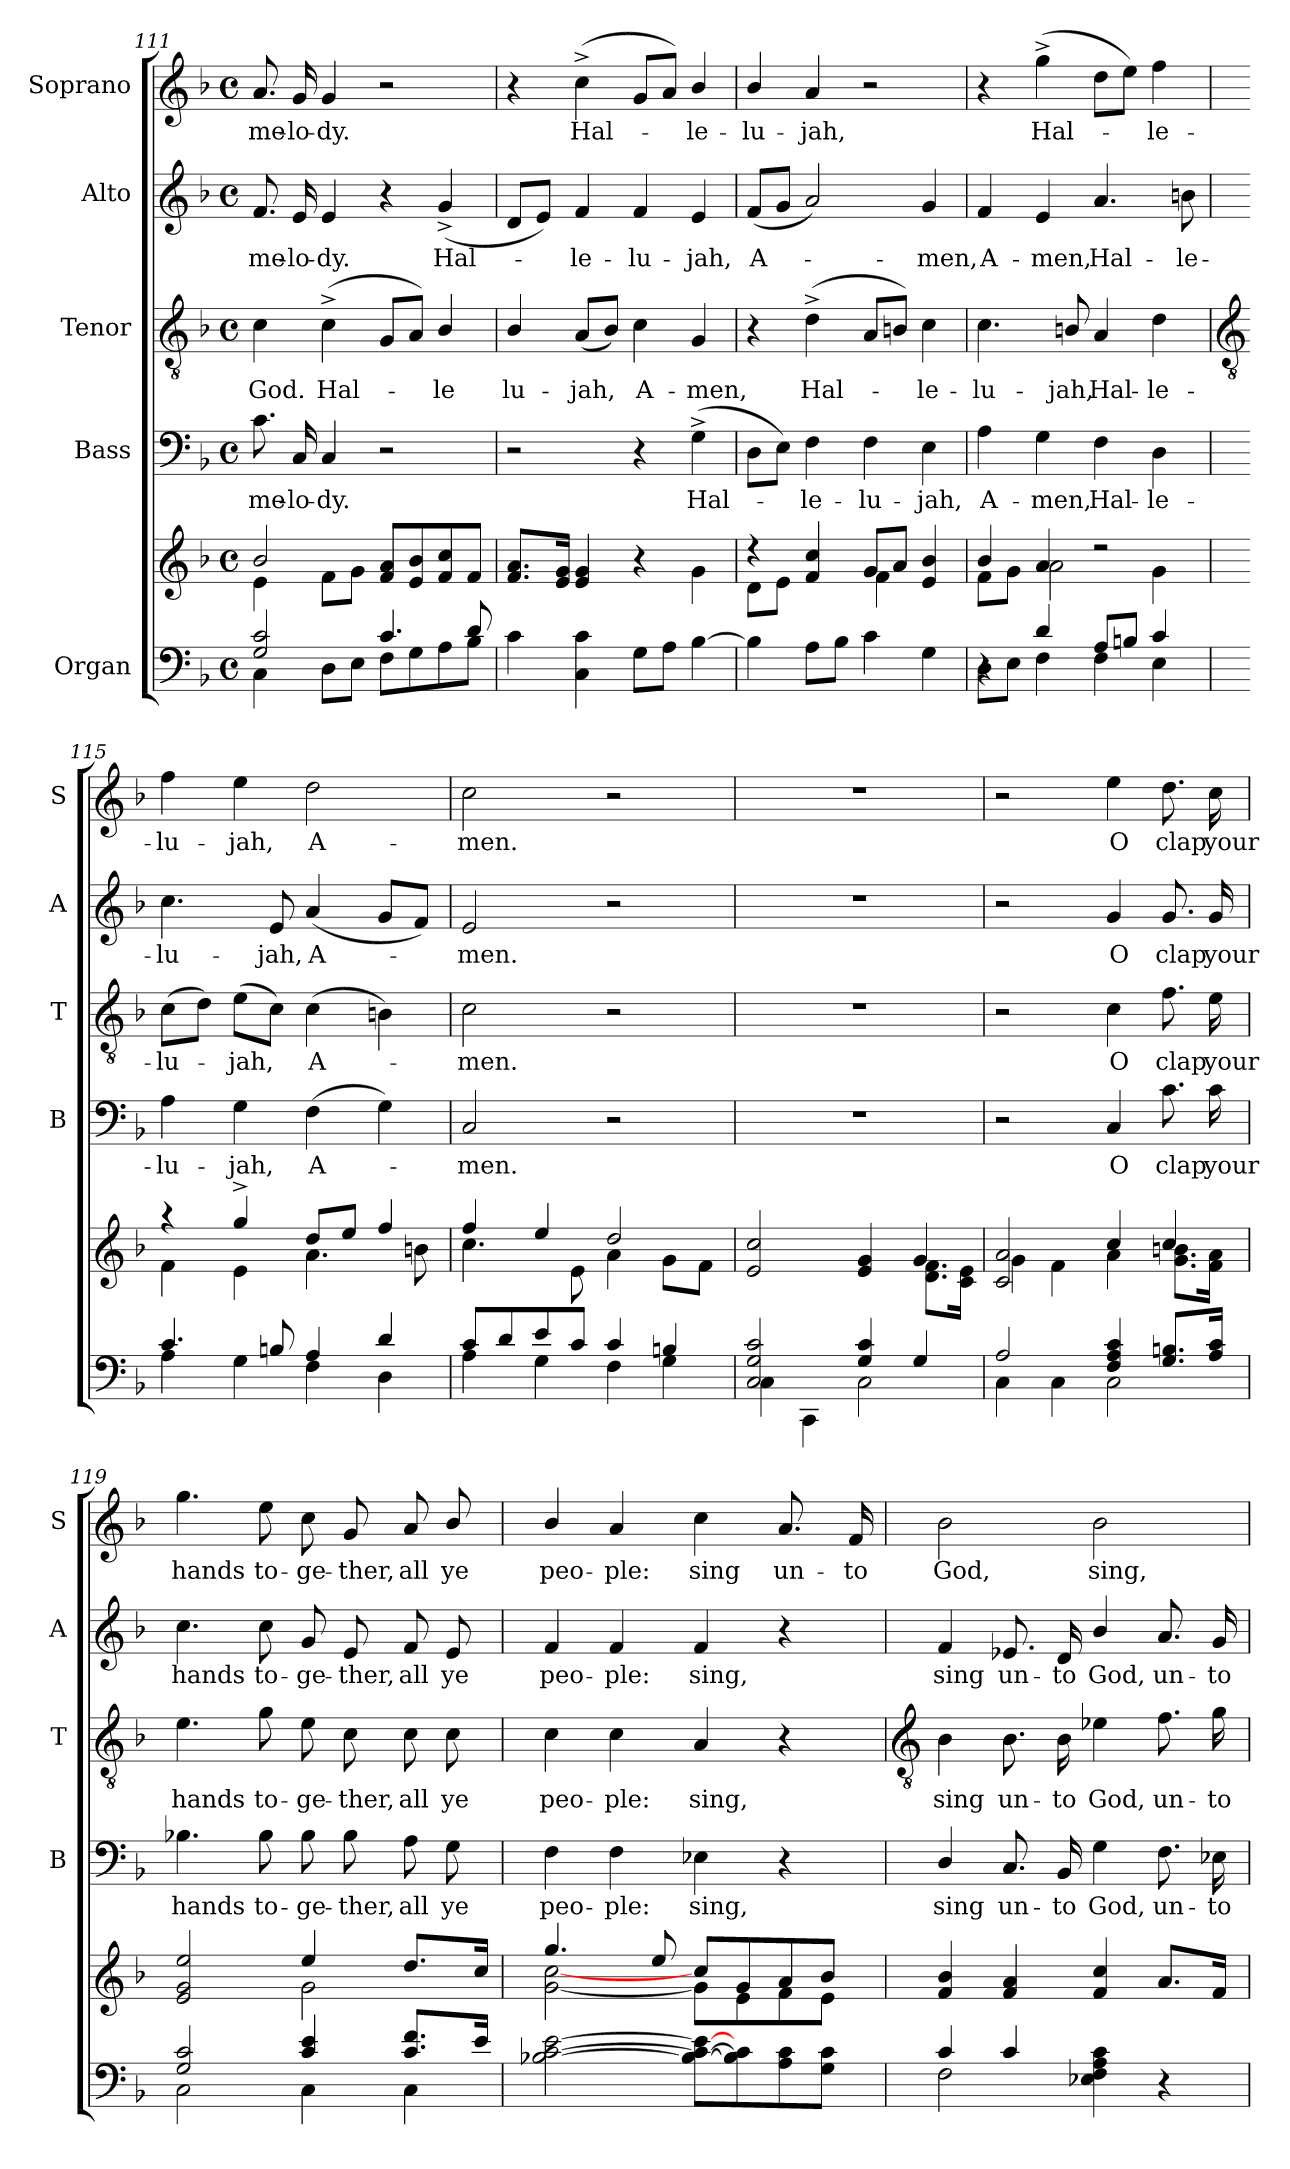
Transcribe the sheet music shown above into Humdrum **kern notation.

**kern	**kern	**kern	**text	**kern	**text	**kern	**text	**kern	**text
*part5	*part5	*part4	*part4	*part3	*part3	*part2	*part2	*part1	*part1
*staff6	*staff5	*staff4	*staff4	*staff3	*staff3	*staff2	*staff2	*staff1	*staff1
*I"Organ	*	*I"Bass	*	*I"Tenor	*	*I"Alto	*	*I"Soprano	*
*	*	*I'B	*	*I'T	*	*I'A	*	*I'S	*
!!LO:LB:g=z
*clefF4	*clefG2	*clefF4	*	*clefGv2	*	*clefG2	*	*clefG2	*
*k[b-]	*k[b-]	*k[b-]	*	*k[b-]	*	*k[b-]	*	*k[b-]	*
*F:	*F:	*F:	*	*F:	*	*F:	*	*F:	*
*M4/4	*M4/4	*M4/4	*	*M4/4	*	*M4/4	*	*M4/4	*
*met(c)	*met(c)	*met(c)	*	*met(c)	*	*met(c)	*	*met(c)	*
=111	=111	=111	=111	=111	=111	=111	=111	=111	=111
*^	*^	*	*	*	*	*	*	*	*
*	*^	*	*	*	*	*	*	*	*	*	*
!	!	!	!	!	!	!LO:LY:b	!	!LO:LY:b	!	!LO:LY:b	!	!LO:LY:b
2G/ 2c/	4C\	1ryy	2b-/	4e\	8.c	me-	4c	God.	8.f	me-	8.a	me-
!	!	!	!	!	!	!LO:LY:b	!	!	!	!LO:LY:b	!	!LO:LY:b
.	.	.	.	.	16C	-lo-	.	.	16e	-lo-	16g	-lo-
!	!	!	!	!	!	!LO:LY:b	!	!LO:LY:b	!	!LO:LY:b	!	!LO:LY:b
.	8D\L	.	.	8f\L	4C	-dy.	(<4c^	Hal-	4e	-dy.	4g	-dy.
.	8E\J	.	.	8g\J	.	.	.	.	.	.	.	.
4.c/	8F\L	.	8f/ 8a/L	2ryy	2r	.	8GL	.	4r	.	2r	.
.	8G\	.	8e/ 8b-/	.	.	.	8AJ)	.	.	.	.	.
!	!	!	!	!	!	!	!	!LO:LY:b	!	!LO:LY:b	!	!
.	8A\	.	8f/ 8cc/	.	.	.	4B-/	le	(<4g^	Hal-	.	.
8d/	8B-\J	.	8f/J	.	.	.	.	.	.	.	.	.
=112	=112	=112	=112	=112	=112	=112	=112	=112	=112	=112	=112	=112
!	!	!	!	!	!	!	!	!LO:LY:b	!	!	!	!
4c\	1ryy	1ryy	8.f/ 8.a/L	2ryy	2r	.	4B-/	lu-	8dL	.	4r	.
.	.	.	.	.	.	.	.	.	8eJ)	.	.	.
.	.	.	16e/ 16g/J	.	.	.	.	.	.	.	.	.
!	!	!	!	!	!	!	!	!LO:LY:b	!	!LO:LY:b	!	!LO:LY:b
4C\ 4c\	.	.	4e/ 4g/	.	.	.	(<8AL	-jah,	4f	le-	(<4cc^	Hal-
.	.	.	.	.	.	.	8B-J)	.	.	.	.	.
!	!	!	!	!	!	!	!	!LO:LY:b	!	!LO:LY:b	!	!
8G\L	.	.	2ryy	4r	4r	.	4c	A-	4f	-lu-	8gL	.
8A\J	.	.	.	.	.	.	.	.	.	.	8aJ)	.
!	!	!	!	!	!	!LO:LY:b	!	!LO:LY:b	!	!LO:LY:b	!	!LO:LY:b
[4B-\	.	.	.	4g\	(>4G^	Hal-	4G	-men,	4e	-jah,	4b-/	le-
=113	=113	=113	=113	=113	=113	=113	=113	=113	=113	=113	=113	=113
!	!	!	!	!	!	!	!	!	!	!LO:LY:b	!	!LO:LY:b
4B-\]	1ryy	1ryy	4r	8d\L	8DL	.	4r	.	(<8fL	A-	4b-/	-lu-
.	.	.	.	8e\J	8EJ)	.	.	.	8gJ	.	.	.
!	!	!	!	!	!	!LO:LY:b	!	!LO:LY:b	!	!	!	!LO:LY:b
8A\L	.	.	4f/ 4cc/	4ryy	4F	le-	(<4d^	Hal-	2a)	.	4a	-jah,
8B-\J	.	.	.	.	.	.	.	.	.	.	.	.
!	!	!	!	!	!	!LO:LY:b	!	!	!	!	!	!
4c\	.	.	8g/L	4f\	4F	-lu-	8AL	.	.	.	2r	.
.	.	.	8a/J	.	.	.	8BnJ)	.	.	.	.	.
!	!	!	!	!	!	!LO:LY:b	!	!LO:LY:b	!	!LO:LY:b	!	!
4G\	.	.	4e/ 4b-/	4ryy	4E	-jah,	4c	le-	4g	men,	.	.
=114	=114	=114	=114	=114	=114	=114	=114	=114	=114	=114	=114	=114
!	!	!	!	!	!	!LO:LY:b	!	!LO:LY:b	!	!LO:LY:b	!	!
4r	8D\L	1ryy	4b-/	8f\L	4A	A-	4.c	-lu-	4f	A-	4r	.
.	8E\J	.	.	8g\J	.	.	.	.	.	.	.	.
!	!	!	!	!	!	!LO:LY:b	!	!	!	!LO:LY:b	!	!LO:LY:b
4d/	4F\	.	4a/	2a\	4G	-men,	.	.	4e	-men,	(>4gg^	Hal-
!	!	!	!	!	!	!	!	!LO:LY:b	!	!	!	!
.	.	.	.	.	.	.	8Bn/	-jah,	.	.	.	.
!	!	!	!	!	!	!LO:LY:b	!	!LO:LY:b	!	!LO:LY:b	!	!
8A/L	4F\	.	2r	.	4F	Hal-	4A	Hal-	4.a	Hal-	8ddL	.
8Bn/J	.	.	.	.	.	.	.	.	.	.	8eeJ)	.
!	!	!	!	!	!	!LO:LY:b	!	!LO:LY:b	!	!	!	!LO:LY:b
4c/	4E\	.	.	4g\	4D	-le-	4d	-le-	.	.	4ff	le-
!	!	!	!	!	!	!	!	!	!	!LO:LY:b	!	!
.	.	.	.	.	.	.	.	.	8bn	-le-	.	.
!!LO:LB:g=z
=115	=115	=115	=115	=115	=115	=115	=115	=115	=115	=115	=115	=115
*	*	*	*	*	*	*	*clefGv2	*	*	*	*	*
!	!	!	!	!	!	!LO:LY:b	!	!LO:LY:b	!	!LO:LY:b	!	!LO:LY:b
4.c/	4A\	1ryy	4r	4f\	4A	-lu-	(>8cL	-lu-	4.cc	-lu-	4ff	-lu-
.	.	.	.	.	.	.	8dJ)	.	.	.	.	.
!	!	!	!	!	!	!LO:LY:b	!	!LO:LY:b	!	!	!	!LO:LY:b
.	4G\	.	4gg^/	4e\	4G	-jah,	(>8eL	jah,	.	.	4ee	-jah,
!	!	!	!	!	!	!	!	!	!	!LO:LY:b	!	!
8Bn/	.	.	.	.	.	.	8cJ)	.	8e	-jah,	.	.
!	!	!	!	!	!	!LO:LY:b	!	!LO:LY:b	!	!LO:LY:b	!	!LO:LY:b
4A/	4F\	.	8dd/L	4.a\	(>4F	A-	(>4c	A-	(<4a	A-	2dd	A-
.	.	.	8ee/J	.	.	.	.	.	.	.	.	.
4d/	4D\	.	4ff/	.	4G)	.	4Bn)	.	8gL	.	.	.
.	.	.	.	8bn\	.	.	.	.	8fJ)	.	.	.
*	*v	*v	*	*	*	*	*	*	*	*	*	*
!!LO:LB:g=z
=116	=116	=116	=116	=116	=116	=116	=116	=116	=116	=116	=116
!	!	!	!	!	!LO:LY:b	!	!LO:LY:b	!	!LO:LY:b	!	!LO:LY:b
8c/L	4A\	4ff/	4.cc\	2C	men.	2c	men.	2e	men.	2cc	-men.
8d/	.	.	.	.	.	.	.	.	.	.	.
8e/	4G\	4ee/	.	.	.	.	.	.	.	.	.
8c/J	.	.	8e\	.	.	.	.	.	.	.	.
4c/	4F\	2dd/	4a\	2r	.	2r	.	2r	.	2r	.
4Bn/	4G\	.	8g\L	.	.	.	.	.	.	.	.
.	.	.	8f\J	.	.	.	.	.	.	.	.
=117	=117	=117	=117	=117	=117	=117	=117	=117	=117	=117	=117
2C/ 2G/ 2c/	4C\	2e/ 2cc/	2.ryy	1r	.	1r	.	1r	.	1r	.
.	4CC\	.	.	.	.	.	.	.	.	.	.
4G/ 4c/	2C\	4e/ 4g/	.	.	.	.	.	.	.	.	.
4G/	.	4g/	8.d\ 8.f\L	.	.	.	.	.	.	.	.
.	.	.	16c\ 16e\J	.	.	.	.	.	.	.	.
=118	=118	=118	=118	=118	=118	=118	=118	=118	=118	=118	=118
2A/	4C\	2c/ 2a/	4g\	2r	.	2r	.	2r	.	2r	.
.	4C\	.	4f\	.	.	.	.	.	.	.	.
!	!	!	!	!	!LO:LY:b	!	!LO:LY:b	!	!LO:LY:b	!	!LO:LY:b
4F/ 4A/ 4c/	2C\	4cc/	4a\	4C	O	4c	O	4g	O	4ee	O
!	!	!	!	!	!LO:LY:b	!	!LO:LY:b	!	!LO:LY:b	!	!LO:LY:b
8.G/ 8.Bn/L	.	4cc/	8.g\ 8.bn\L	8.c	clap	8.f	clap	8.g	clap	8.dd	clap
!	!	!	!	!	!LO:LY:b	!	!LO:LY:b	!	!LO:LY:b	!	!LO:LY:b
16A/ 16c/J	.	.	16f\ 16a\J	16c	your	16e	your	16g	your	16cc	your
=119	=119	=119	=119	=119	=119	=119	=119	=119	=119	=119	=119
!	!	!	!	!	!LO:LY:b	!	!LO:LY:b	!	!LO:LY:b	!	!LO:LY:b
2G/ 2c/	2C\	2e/ 2g/ 2ee/	2ryy	4.B-X	hands	4.e	hands	4.cc	hands	4.gg	hands
!	!	!	!	!	!LO:LY:b	!	!LO:LY:b	!	!LO:LY:b	!	!LO:LY:b
.	.	.	.	8B-	to-	8g	to-	8cc	to-	8ee	to-
!	!	!	!	!	!LO:LY:b	!	!LO:LY:b	!	!LO:LY:b	!	!LO:LY:b
4c/ 4e/	4C\	4ee/	2g\	8B-	-ge-	8e	-ge-	8g	-ge-	8cc	-ge-
!	!	!	!	!	!LO:LY:b	!	!LO:LY:b	!	!LO:LY:b	!	!LO:LY:b
.	.	.	.	8B-	-ther,	8c	-ther,	8e	-ther,	8g	-ther,
!	!	!	!	!	!LO:LY:b	!	!LO:LY:b	!	!LO:LY:b	!	!LO:LY:b
8.c/ 8.f/L	4C\	8.dd/L	.	8A	all	8c	all	8f	all	8a	all
!	!	!	!	!	!LO:LY:b	!	!LO:LY:b	!	!LO:LY:b	!	!LO:LY:b
.	.	.	.	8G	ye	8c	ye	8e	ye	8b-/	ye
16e/J	.	16cc/J	.	.	.	.	.	.	.	.	.
=120	=120	=120	=120	=120	=120	=120	=120	=120	=120	=120	=120
!	!	!	!	!	!LO:LY:b	!	!LO:LY:b	!	!LO:LY:b	!	!LO:LY:b
[2B-X\ [2c\ [2e\	1ryy	4.gg/	[2g\ [2cc\	4F	peo-	4c	peo-	4f	peo-	4b-/	peo-
!	!	!	!	!	!LO:LY:b	!	!LO:LY:b	!	!LO:LY:b	!	!LO:LY:b
.	.	.	.	4F	-ple:	4c	-ple:	4f	-ple:	4a	-ple:
.	.	8ee/	.	.	.	.	.	.	.	.	.
!	!	!	!	!	!LO:LY:b	!	!LO:LY:b	!	!LO:LY:b	!	!LO:LY:b
8B-\_ 8c\_ 8e\_L	.	8cc/L	8g\L]	4E-X	sing,	4A	sing,	4f	sing,	4cc	sing
8B-\] 8c\]	.	8g/	8e\	.	.	.	.	.	.	.	.
!	!	!	!	!	!	!	!	!	!	!	!LO:LY:b
8A\ 8c\	.	8a/	8f\	4r	.	4r	.	4r	.	8.a	un-
8G\ 8c\J	.	8b-/J	8e\J	.	.	.	.	.	.	.	.
!	!	!	!	!	!	!	!	!	!	!	!LO:LY:b
.	.	.	.	.	.	.	.	.	.	16f	-to
!!LO:LB:g=z
=121	=121	=121	=121	=121	=121	=121	=121	=121	=121	=121	=121
*	*	*	*	*	*	*clefGv2	*	*	*	*	*
!	!	!	!	!	!LO:LY:b	!	!LO:LY:b	!	!LO:LY:b	!	!LO:LY:b
4c/	2F\	4f/ 4b-/	1ryy	4D/	sing	4B-	sing	4f	sing	2b-	God,
!	!	!	!	!	!LO:LY:b	!	!LO:LY:b	!	!LO:LY:b	!	!
4c/	.	4f/ 4a/	.	8.C	un-	8.B-	un-	8.e-X	un-	.	.
!	!	!	!	!	!LO:LY:b	!	!LO:LY:b	!	!LO:LY:b	!	!
.	.	.	.	16BB-	-to	16B-	-to	16d	-to	.	.
!	!	!	!	!	!LO:LY:b	!	!LO:LY:b	!	!LO:LY:b	!	!LO:LY:b
4E-X\ 4F\ 4A\ 4c\	2ryy	4f/ 4cc/	.	4G	God,	4e-X	God,	4b-/	God,	2b-	sing,
!	!	!	!	!	!LO:LY:b	!	!LO:LY:b	!	!LO:LY:b	!	!
4r	.	8.a/L	.	8.F	un-	8.f	un-	8.a	un-	.	.
!	!	!	!	!	!LO:LY:b	!	!LO:LY:b	!	!LO:LY:b	!	!
.	.	16f/J	.	16E-X	-to	16g	-to	16g	-to	.	.
*v	*v	*	*	*	*	*	*	*	*	*	*
*	*v	*v	*	*	*	*	*	*	*	*
=	=	=	=	=	=	=	=	=	=
*-	*-	*-	*-	*-	*-	*-	*-	*-	*-
